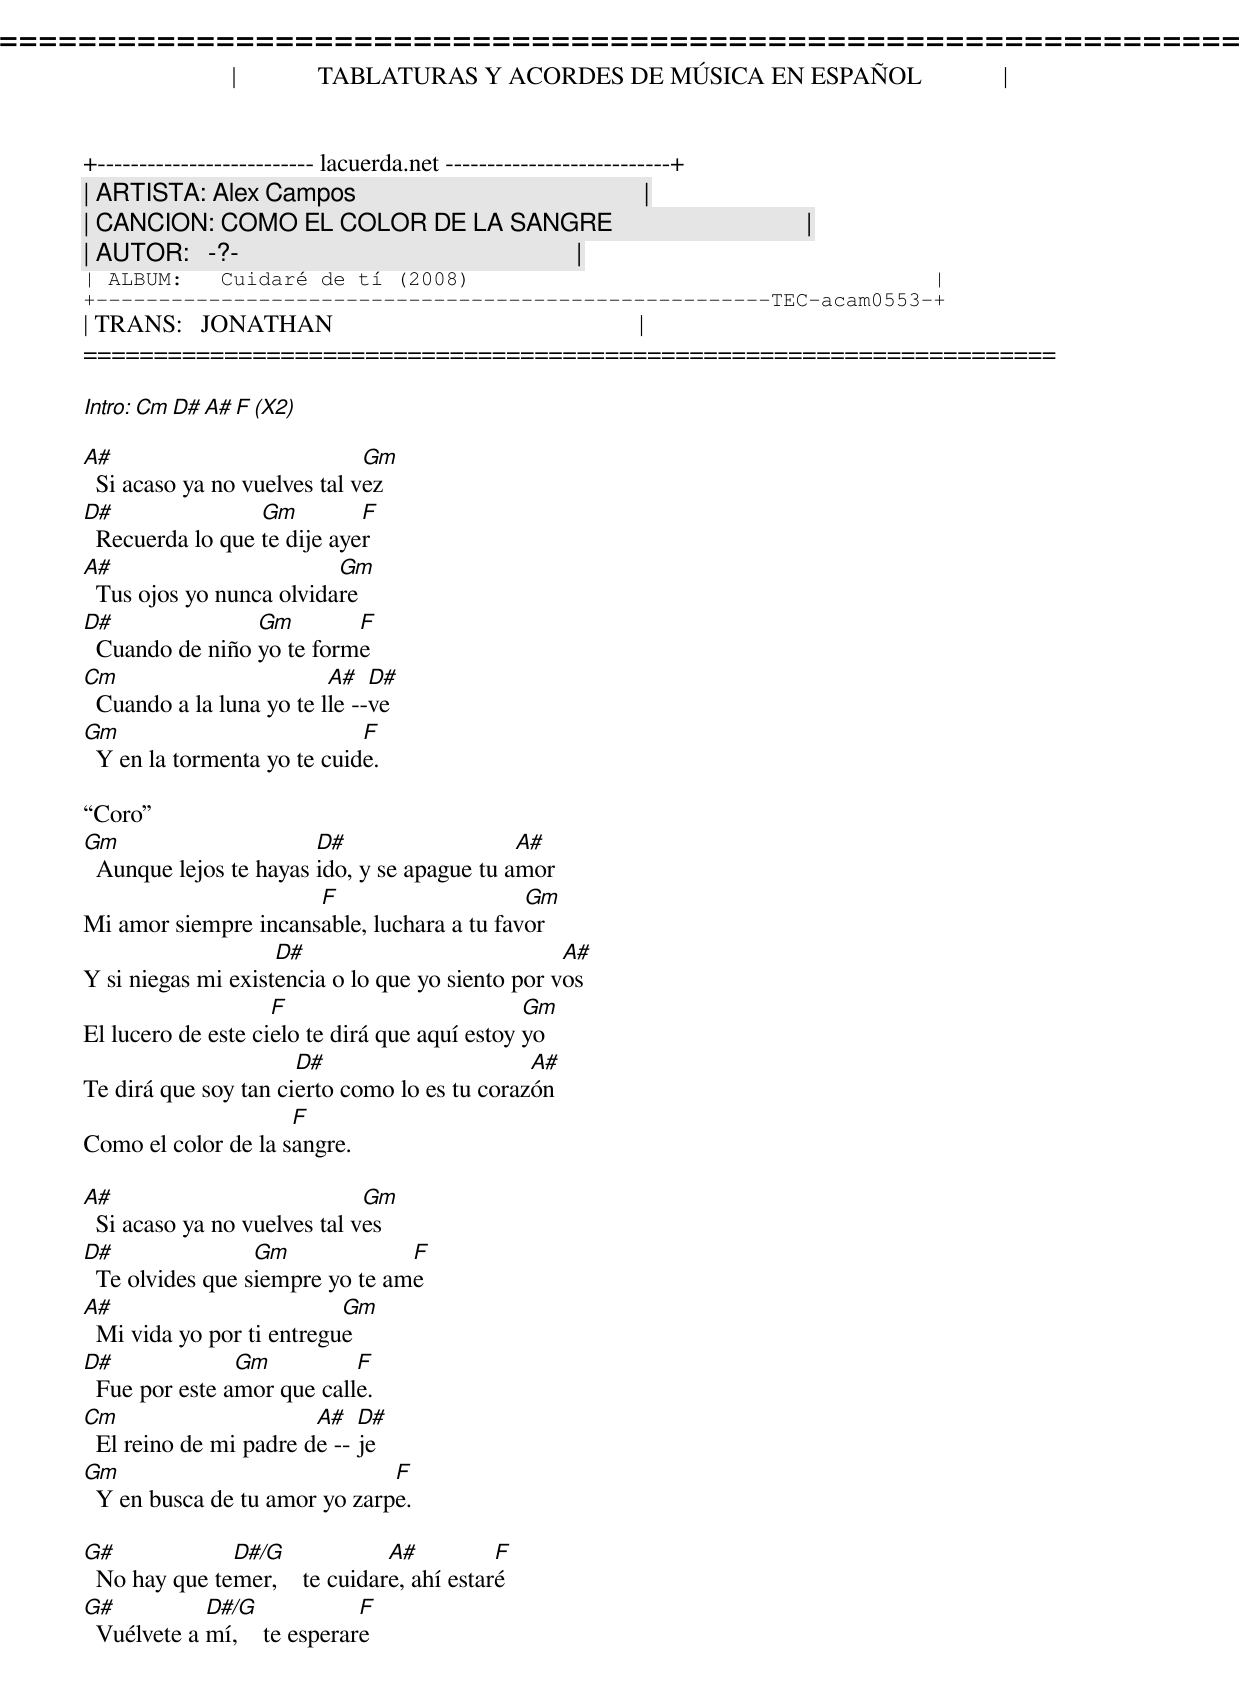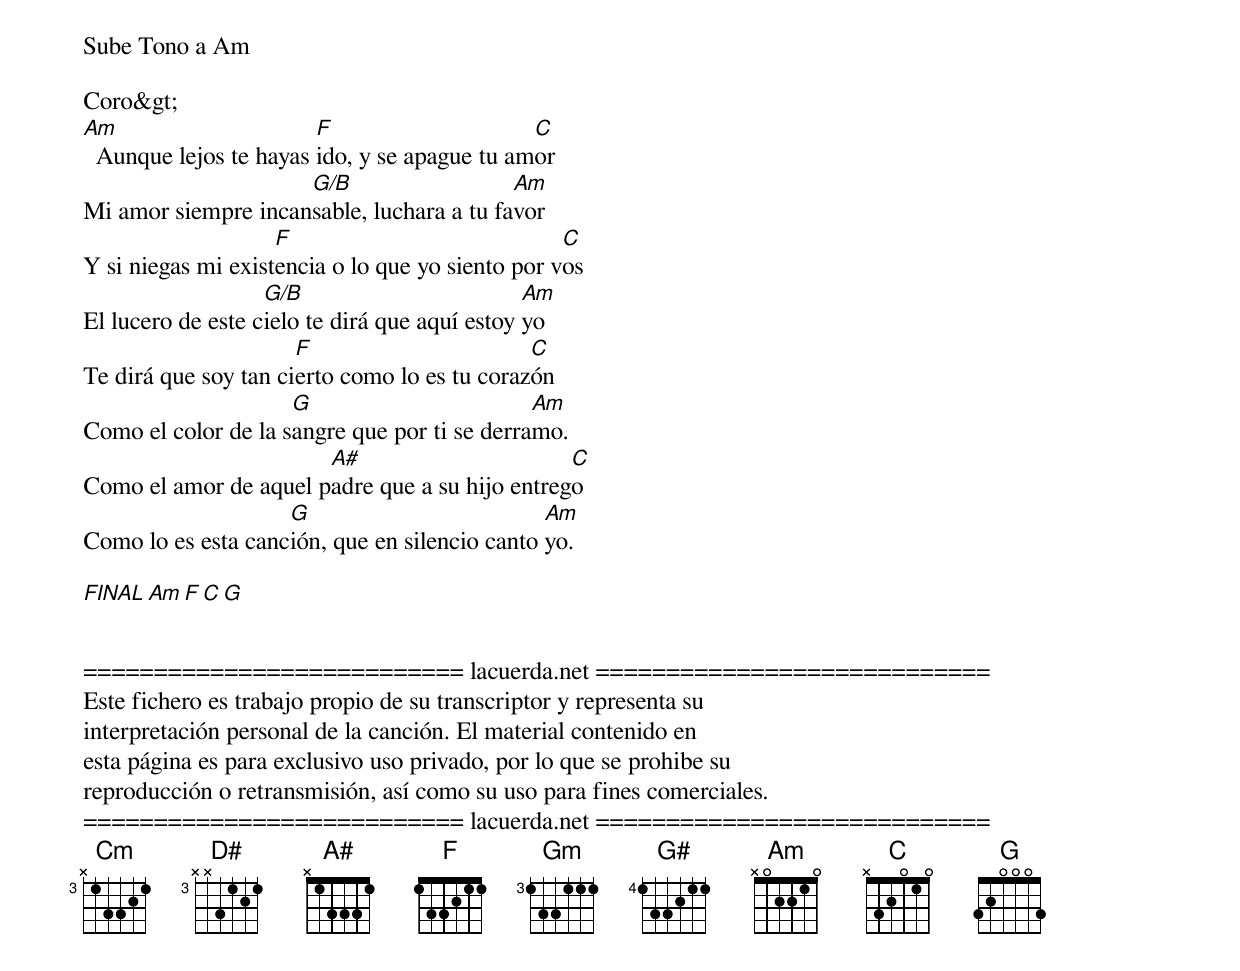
=====================================================================
|             TABLATURAS Y ACORDES DE MÚSICA EN ESPAÑOL             |
+-------------------------- lacuerda.net ---------------------------+
| ARTISTA: Alex Campos                                              |
| CANCION: COMO EL COLOR DE LA SANGRE                               |
| AUTOR:   -?-                                                      |
| ALBUM:   Cuidaré de tí (2008)                                     |
+------------------------------------------------------TEC-acam0553-+
| TRANS:   JONATHAN                                                 |
=====================================================================

Intro: Cm   D#   A#   F (X2)

A#                            Gm
  Si acaso ya no vuelves tal vez
D#                Gm         F
  Recuerda lo que te dije ayer
A#                        Gm
  Tus ojos yo nunca olvidare
D#               Gm        F
  Cuando de niño yo te forme
Cm                        A#   D#
  Cuando a la luna yo te lle --ve
Gm                           F
  Y en la tormenta yo te cuide.

Coro
Gm                      D#                   A#
  Aunque lejos te hayas ido, y se apague tu amor
                      F                     Gm
Mi amor siempre incansable, luchara a tu favor
                    D#                            A#
Y si niegas mi existencia o lo que yo siento por vos
                    F                          Gm
El lucero de este cielo te dirá que aquí estoy yo
                      D#                      A#
Te dirá que soy tan cierto como lo es tu corazón
                     F
Como el color de la sangre.

A#                            Gm
  Si acaso ya no vuelves tal ves
D#                Gm             F
  Te olvides que siempre yo te ame
A#                         Gm
  Mi vida yo por ti entregue
D#              Gm          F
  Fue por este amor que calle.
Cm                      A#   D#
  El reino de mi padre de -- je
Gm                             F
  Y en busca de tu amor yo zarpe.

G#             D#/G             A#          F
  No hay que temer,    te cuidare, ahí estaré
G#           D#/G             F
  Vuélvete a mí,    te esperare


Sube Tono a Am

Coro&gt;
Am                      F                     C
  Aunque lejos te hayas ido, y se apague tu amor
                     G/B                   Am
Mi amor siempre incansable, luchara a tu favor
                    F                             C
Y si niegas mi existencia o lo que yo siento por vos
                   G/B                         Am
El lucero de este cielo te dirá que aquí estoy yo
                      F                       C
Te dirá que soy tan cierto como lo es tu corazón
                     G                        Am
Como el color de la sangre que por ti se derramo.
                       A#                       C
Como el amor de aquel padre que a su hijo entrego
                    G                          Am
Como lo es esta canción, que en silencio canto yo.

FINAL  Am   F   C    G


=========================== lacuerda.net ============================
Este fichero es trabajo propio de su transcriptor y representa su
interpretación personal de la canción. El material contenido en
esta página es para exclusivo uso privado, por lo que se prohibe su
reproducción o retransmisión, así como su uso para fines comerciales.
=========================== lacuerda.net ============================
